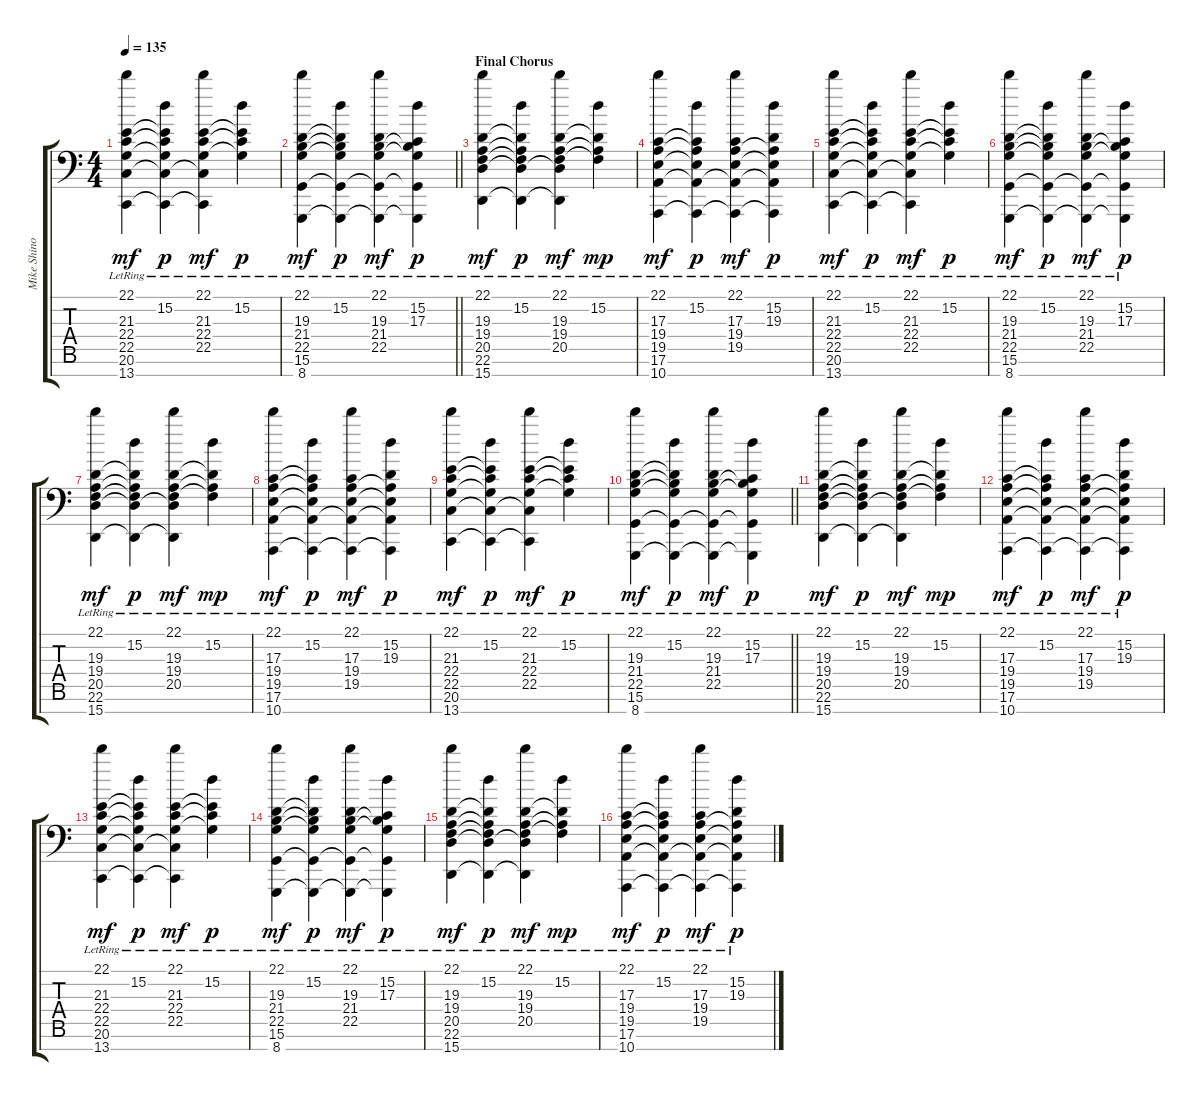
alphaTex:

\track ("Mike Shinoda - Piano" "Mike Shino") {instrument brightacousticpiano}
\staff {score tabs}
\tuning (E4 B3 G2 D2 A1 E1 B0) {hide}
\ts (4 4)
\tempo 135
\clef f4
\ks c
(22.1{lr} 21.3 22.4 22.5 20.6 13.7).4{dy mf} (15.2{lr} 21.3{t} 22.4{t} 22.5{t} 20.6{t} 13.7{t}).4{dy p} (22.1{lr} 21.3 22.4 22.5 20.6{t} 13.7{t}).4{dy mf} (15.2{lr} 21.3{t} 22.4{t} 22.5{t}).4{dy p} |
\barLineRight lightlight
(22.1{lr} 19.3 21.4 22.5 15.6 8.7).4{dy mf} (15.2{lr} 19.3{t} 21.4{t} 22.5{t} 15.6{t} 8.7{t}).4{dy p} (22.1{lr} 19.3 21.4 22.5 15.6{t} 8.7{t}).4{dy mf} (15.2{lr} 17.3 21.4{t} 22.5{t} 15.6{t} 8.7{t}).4{dy p} |
\section ("" "Final Chorus")
(22.1{lr} 19.3 19.4 20.5 22.6 15.7).4{dy mf} (15.2{lr} 19.3{t} 19.4{t} 20.5{t} 22.6{t} 15.7{t}).4{dy p} (22.1{lr} 19.3 19.4 20.5 22.6{t} 15.7{t}).4{dy mf} (15.2{lr} 19.3{t} 19.4{t} 20.5{t}).4{dy mp} |
(22.1{lr} 17.3 19.4 19.5 17.6 10.7).4{dy mf} (15.2{lr} 17.3{t} 19.4{t} 19.5{t} 17.6{t} 10.7{t}).4{dy p} (22.1{lr} 17.3 19.4 19.5 17.6{t} 10.7{t}).4{dy mf} (15.2{lr} 19.3 19.4{t} 19.5{t} 17.6{t} 10.7{t}).4{dy p} |
(22.1{lr} 21.3 22.4 22.5 20.6 13.7).4{dy mf} (15.2{lr} 21.3{t} 22.4{t} 22.5{t} 20.6{t} 13.7{t}).4{dy p} (22.1{lr} 21.3 22.4 22.5 20.6{t} 13.7{t}).4{dy mf} (15.2{lr} 21.3{t} 22.4{t} 22.5{t}).4{dy p} |
(22.1{lr} 19.3 21.4 22.5 15.6 8.7).4{dy mf} (15.2{lr} 19.3{t} 21.4{t} 22.5{t} 15.6{t} 8.7{t}).4{dy p} (22.1{lr} 19.3 21.4 22.5 15.6{t} 8.7{t}).4{dy mf} (15.2{lr} 17.3 21.4{t} 22.5{t} 15.6{t} 8.7{t}).4{dy p} |
(22.1{lr} 19.3 19.4 20.5 22.6 15.7).4{dy mf} (15.2{lr} 19.3{t} 19.4{t} 20.5{t} 22.6{t} 15.7{t}).4{dy p} (22.1{lr} 19.3 19.4 20.5 22.6{t} 15.7{t}).4{dy mf} (15.2{lr} 19.3{t} 19.4{t} 20.5{t}).4{dy mp} |
(22.1{lr} 17.3 19.4 19.5 17.6 10.7).4{dy mf} (15.2{lr} 17.3{t} 19.4{t} 19.5{t} 17.6{t} 10.7{t}).4{dy p} (22.1{lr} 17.3 19.4 19.5 17.6{t} 10.7{t}).4{dy mf} (15.2{lr} 19.3 19.4{t} 19.5{t} 17.6{t} 10.7{t}).4{dy p} |
(22.1{lr} 21.3 22.4 22.5 20.6 13.7).4{dy mf} (15.2{lr} 21.3{t} 22.4{t} 22.5{t} 20.6{t} 13.7{t}).4{dy p} (22.1{lr} 21.3 22.4 22.5 20.6{t} 13.7{t}).4{dy mf} (15.2{lr} 21.3{t} 22.4{t} 22.5{t}).4{dy p} |
\barLineRight lightlight
(22.1{lr} 19.3 21.4 22.5 15.6 8.7).4{dy mf} (15.2{lr} 19.3{t} 21.4{t} 22.5{t} 15.6{t} 8.7{t}).4{dy p} (22.1{lr} 19.3 21.4 22.5 15.6{t} 8.7{t}).4{dy mf} (15.2{lr} 17.3 21.4{t} 22.5{t} 15.6{t} 8.7{t}).4{dy p} |
(22.1{lr} 19.3 19.4 20.5 22.6 15.7).4{dy mf} (15.2{lr} 19.3{t} 19.4{t} 20.5{t} 22.6{t} 15.7{t}).4{dy p} (22.1{lr} 19.3 19.4 20.5 22.6{t} 15.7{t}).4{dy mf} (15.2{lr} 19.3{t} 19.4{t} 20.5{t}).4{dy mp} |
(22.1{lr} 17.3 19.4 19.5 17.6 10.7).4{dy mf} (15.2{lr} 17.3{t} 19.4{t} 19.5{t} 17.6{t} 10.7{t}).4{dy p} (22.1{lr} 17.3 19.4 19.5 17.6{t} 10.7{t}).4{dy mf} (15.2{lr} 19.3 19.4{t} 19.5{t} 17.6{t} 10.7{t}).4{dy p} |
(22.1{lr} 21.3 22.4 22.5 20.6 13.7).4{dy mf} (15.2{lr} 21.3{t} 22.4{t} 22.5{t} 20.6{t} 13.7{t}).4{dy p} (22.1{lr} 21.3 22.4 22.5 20.6{t} 13.7{t}).4{dy mf} (15.2{lr} 21.3{t} 22.4{t} 22.5{t}).4{dy p} |
(22.1{lr} 19.3 21.4 22.5 15.6 8.7).4{dy mf} (15.2{lr} 19.3{t} 21.4{t} 22.5{t} 15.6{t} 8.7{t}).4{dy p} (22.1{lr} 19.3 21.4 22.5 15.6{t} 8.7{t}).4{dy mf} (15.2{lr} 17.3 21.4{t} 22.5{t} 15.6{t} 8.7{t}).4{dy p} |
(22.1{lr} 19.3 19.4 20.5 22.6 15.7).4{dy mf} (15.2{lr} 19.3{t} 19.4{t} 20.5{t} 22.6{t} 15.7{t}).4{dy p} (22.1{lr} 19.3 19.4 20.5 22.6{t} 15.7{t}).4{dy mf} (15.2{lr} 19.3{t} 19.4{t} 20.5{t}).4{dy mp} |
(22.1{lr} 17.3 19.4 19.5 17.6 10.7).4{dy mf} (15.2{lr} 17.3{t} 19.4{t} 19.5{t} 17.6{t} 10.7{t}).4{dy p} (22.1{lr} 17.3 19.4 19.5 17.6{t} 10.7{t}).4{dy mf} (15.2{lr} 19.3 19.4{t} 19.5{t} 17.6{t} 10.7{t}).4{dy p}
